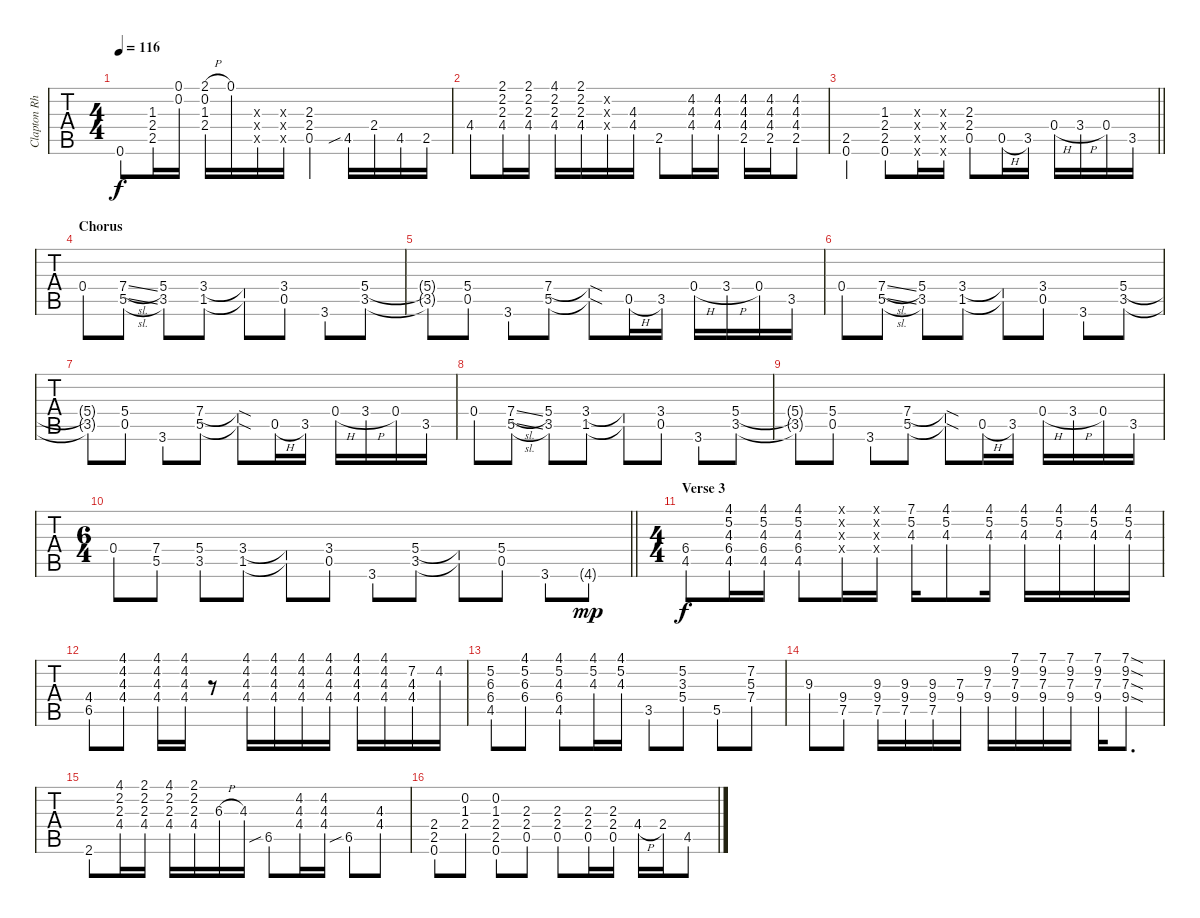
\track ("Clapton Rhythm (Trs. 5A/3-4B)" "Clapton Rh") {instrument overdrivenguitar}
\staff {tabs}
\tuning (E4 B3 G3 D3 A2 E2) {hide}
\ts (4 4)
\tempo 116
\clef g2
\ks c
0.6.8{dy f} (1.3 2.4 2.5).16 (0.1 0.2).16 (2.1{h} 0.2 1.3 2.4).16 0.1.16 (0.3{x} 0.4{x} 0.5{x}).16 (0.3{x} 0.4{x} 0.5{x}).16 (2.3 2.4 0.5).4 4.5{sib}.16 2.4.16 4.5.16 2.5.16 |
4.4.8 (2.1 2.2 2.3 4.4).16 (2.1 2.2 2.3 4.4).16 (4.1 2.2 2.3 4.4).16 (2.1 2.2 2.3 4.4).16 (0.2{x} 0.3{x} 0.4{x}).16 (4.3 4.4).16 2.5.8 (4.2 4.3 4.4).16 (4.2 4.3 4.4).16 (4.2 4.3 4.4 2.5).16 (4.2 4.3 4.4 2.5).16 (4.2 4.3 4.4 2.5).8 |
\barLineRight lightlight
(2.5 0.6).4 (1.3 2.4 2.5 0.6).8 (0.3{x} 0.4{x} 0.5{x} 0.6{x}).16 (0.3{x} 0.4{x} 0.5{x} 0.6{x}).16 (2.3 2.4 0.5).8 0.5{h}.16 3.5.16 0.4{h}.16 3.4{h}.16 0.4.16 3.5.16 |
\section ("" "Chorus")
0.4.8 (7.4{sl} 5.5{sl}).8 (5.4 3.5).8 (3.4 1.5).8 (3.4{t} 1.5{t}).8 (3.4 0.5).8 3.6.8 (5.4 3.5).8 |
(5.4{t} 3.5{t}).8 (5.4 0.5).8 3.6.8 (7.4 5.5).8 (7.4{sod t} 5.5{sod t}).8 0.5{h}.16 3.5.16 0.4{h}.16 3.4{h}.16 0.4.16 3.5.16 |
0.4.8 (7.4{sl} 5.5{sl}).8 (5.4 3.5).8 (3.4 1.5).8 (3.4{t} 1.5{t}).8 (3.4 0.5).8 3.6.8 (5.4 3.5).8 |
(5.4{t} 3.5{t}).8 (5.4 0.5).8 3.6.8 (7.4 5.5).8 (7.4{sod t} 5.5{sod t}).8 0.5{h}.16 3.5.16 0.4{h}.16 3.4{h}.16 0.4.16 3.5.16 |
0.4.8 (7.4{sl} 5.5{sl}).8 (5.4 3.5).8 (3.4 1.5).8 (3.4{t} 1.5{t}).8 (3.4 0.5).8 3.6.8 (5.4 3.5).8 |
(5.4{t} 3.5{t}).8 (5.4 0.5).8 3.6.8 (7.4 5.5).8 (7.4{sod t} 5.5{sod t}).8 0.5{h}.16 3.5.16 0.4{h}.16 3.4{h}.16 0.4.16 3.5.16 |
\ts (6 4)
\barLineRight lightlight
0.4.8 (7.4 5.5).8 (5.4 3.5).8 (3.4 1.5).8 (3.4{t} 1.5{t}).8 (3.4 0.5).8 3.6.8 (5.4 3.5).8 (5.4{t} 3.5{t}).8 (5.4 0.5).8 3.6.8 4.6{g}.8{dy mp} |
\ts (4 4)
\section ("" "Verse 3")
(6.4 4.5).8{dy f} (4.1 5.2 4.3 6.4 4.5).16 (4.1 5.2 4.3 6.4 4.5).16 (4.1 5.2 4.3 6.4 4.5).8 (0.1{x} 0.2{x} 0.3{x} 0.4{x}).16 (0.1{x} 0.2{x} 0.3{x} 0.4{x}).16 (7.1 5.2 4.3).16 (4.1 5.2 4.3).8 (4.1 5.2 4.3).16 (4.1 5.2 4.3).16 (4.1 5.2 4.3).16 (4.1 5.2 4.3).16 (4.1 5.2 4.3).16 |
(4.4 6.5).8 (4.1 4.2 4.3 4.4).8 (4.1 4.2 4.3 4.4).16 (4.1 4.2 4.3 4.4).16 r.8 (4.1 4.2 4.3 4.4).16 (4.1 4.2 4.3 4.4).16 (4.1 4.2 4.3 4.4).16 (4.1 4.2 4.3 4.4).16 (4.1 4.2 4.3 4.4).16 (4.1 4.2 4.3 4.4).16 (7.2 4.3 4.4).16 4.2.16 |
(5.2 6.3 6.4 4.5).8 (4.1 5.2 6.3 6.4).8 (4.1 5.2 4.3 6.4 4.5).8 (4.1 5.2 4.3).16 (4.1 5.2 4.3).16 3.5.8 (5.2 3.3 5.4).8 5.5.8 (7.2 5.3 7.4).8 |
9.3.8 (9.4 7.5).8 (9.3 9.4 7.5).16 (9.3 9.4 7.5).16 (9.3 9.4 7.5).16 (7.3 9.4).16 (9.2 7.3 9.4).16 (7.1 9.2 7.3 9.4).16 (7.1 9.2 7.3 9.4).16 (7.1 9.2 7.3 9.4).16 (7.1 9.2 7.3 9.4).16 (7.1{sod} 9.2{sod} 7.3{sod} 9.4{sod}).8{d} |
2.6.8 (4.1 2.2 2.3 4.4).16 (2.1 2.2 2.3 4.4).16 (4.1 2.2 2.3 4.4).16 (2.1 2.2 2.3 4.4).16 6.3{h}.16 4.3.16 6.5{sib}.8 (4.2 4.3 4.4).16 (4.2 4.3 4.4).16 6.5{sib}.8 (4.3 4.4).8 |
(2.4 2.5 0.6).8 (0.2 1.3 2.4).8 (0.2 1.3 2.4 2.5 0.6).8 (2.3 2.4 0.5).8 (2.3 2.4 0.5).8 (2.3 2.4 0.5).16 (2.3 2.4 0.5).16 4.4{h}.16 2.4.16 4.5.8
